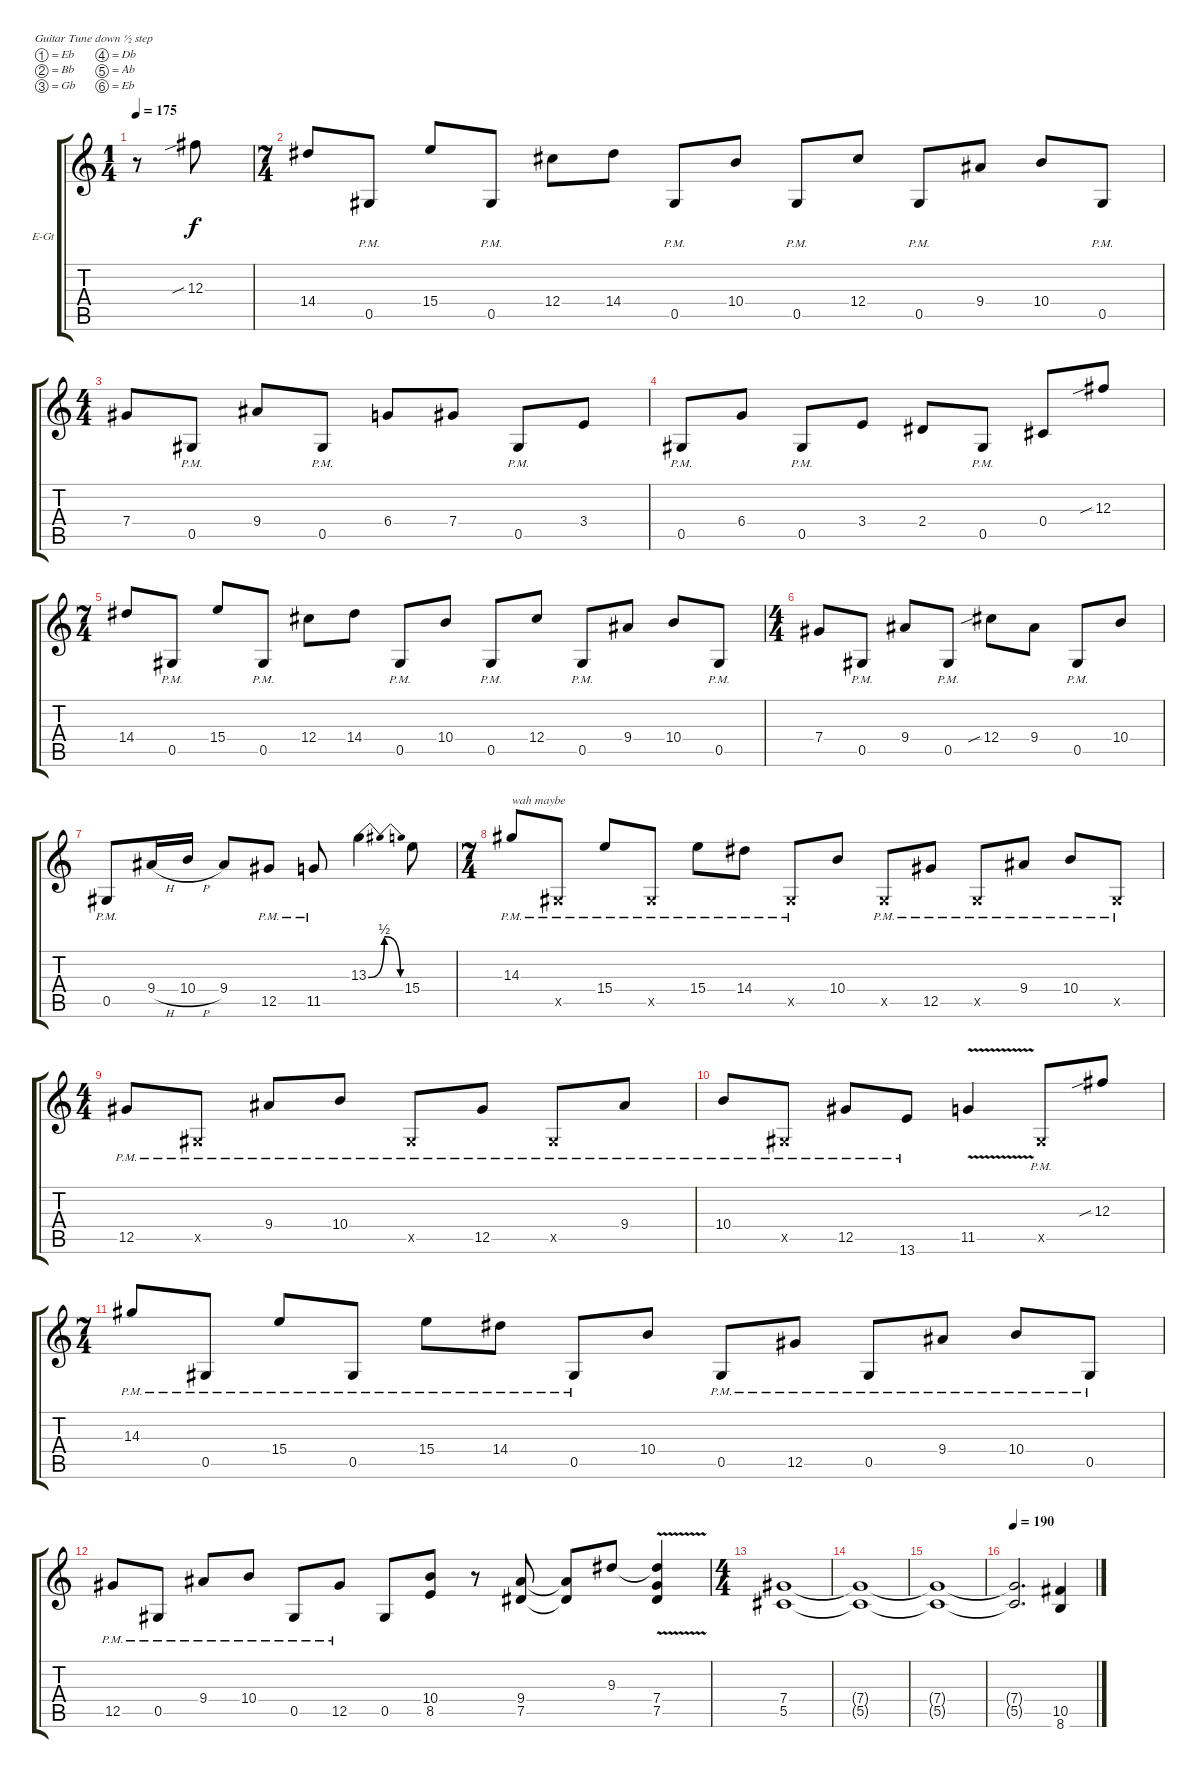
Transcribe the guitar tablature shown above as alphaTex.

\bracketExtendMode groupsimilarinstruments
\firstSystemTrackNameOrientation horizontal
\otherSystemsTrackNameOrientation horizontal
\track ("Electric Guitar 2" "E-Gt") {instrument distortionguitar}
\staff {score tabs}
\tuning (Eb4 Bb3 Gb3 Db3 Ab2 Eb2)
\ts (1 4)
\tempo 175
\clef g2
\ks c
r.8{dy f instrument distortionguitar} 12.3{sib}.8 |
\ts (7 4)
14.4.8 0.5{pm}.8 15.4.8 0.5{pm}.8 12.4.8 14.4.8 0.5{pm}.8 10.4.8 0.5{pm}.8 12.4.8 0.5{pm}.8 9.4.8 10.4.8 0.5{pm}.8 |
\ts (4 4)
7.4.8 0.5{pm}.8 9.4.8 0.5{pm}.8 6.4.8 7.4.8 0.5{pm}.8 3.4.8 |
0.5{pm}.8 6.4.8 0.5{pm}.8 3.4.8 2.4.8 0.5{pm}.8 0.4.8 12.3{sib}.8 |
\ts (7 4)
14.4.8 0.5{pm}.8 15.4.8 0.5{pm}.8 12.4.8 14.4.8 0.5{pm}.8 10.4.8 0.5{pm}.8 12.4.8 0.5{pm}.8 9.4.8 10.4.8 0.5{pm}.8 |
\ts (4 4)
7.4.8 0.5{pm}.8 9.4.8 0.5{pm}.8 12.4{sib}.8 9.4.8 0.5{pm}.8 10.4.8 |
0.5{pm}.8 9.4{h}.16 10.4{h}.16 9.4.8 12.5{pm}.8 11.5{pm}.8 13.3{be (bendrelease 0 0 13.799999999999999 2 21.599999999999998 2 30 0)}.4 15.4.8 |
\ts (7 4)
14.3{pm}.8{txt "wah maybe"} 0.5{pm x}.8 15.4{pm}.8 0.5{pm x}.8 15.4{pm}.8 14.4{pm}.8 0.5{pm x}.8 10.4.8 0.5{pm x}.8 12.5{pm}.8 0.5{pm x}.8 9.4{pm}.8 10.4{pm}.8 0.5{pm x}.8 |
\ts (4 4)
12.5{pm}.8 0.5{pm x}.8 9.4{pm}.8 10.4{pm}.8 0.5{pm x}.8 12.5{pm}.8 0.5{pm x}.8 9.4{pm}.8 |
10.4{pm}.8 0.5{pm x}.8 12.5{pm}.8 13.6{pm}.8 11.5{v}.4 0.5{pm x}.8 12.3{sib}.8 |
\ts (7 4)
14.3{pm}.8 0.5{pm}.8 15.4{pm}.8 0.5{pm}.8 15.4{pm}.8 14.4{pm}.8 0.5{pm}.8 10.4.8 0.5{pm}.8 12.5{pm}.8 0.5{pm}.8 9.4{pm}.8 10.4{pm}.8 0.5{pm}.8 |
12.5{pm}.8 0.5{pm}.8 9.4{pm}.8 10.4{pm}.8 0.5{pm}.8 12.5{pm}.8 0.5.8 (10.4 8.5).8 r.8 (9.4 7.5).8 (7.5{t} 9.4{t}).8 9.3.8 (7.4{v} 7.5 9.3{t}).4 |
\ts (4 4)
(5.5 7.4).1 |
(5.5{t} 7.4{t}).1 |
(5.5{t} 7.4{t}).1 |
\tempo 190
(7.4{t} 5.5{t}).2{d} (8.6 10.5).4
